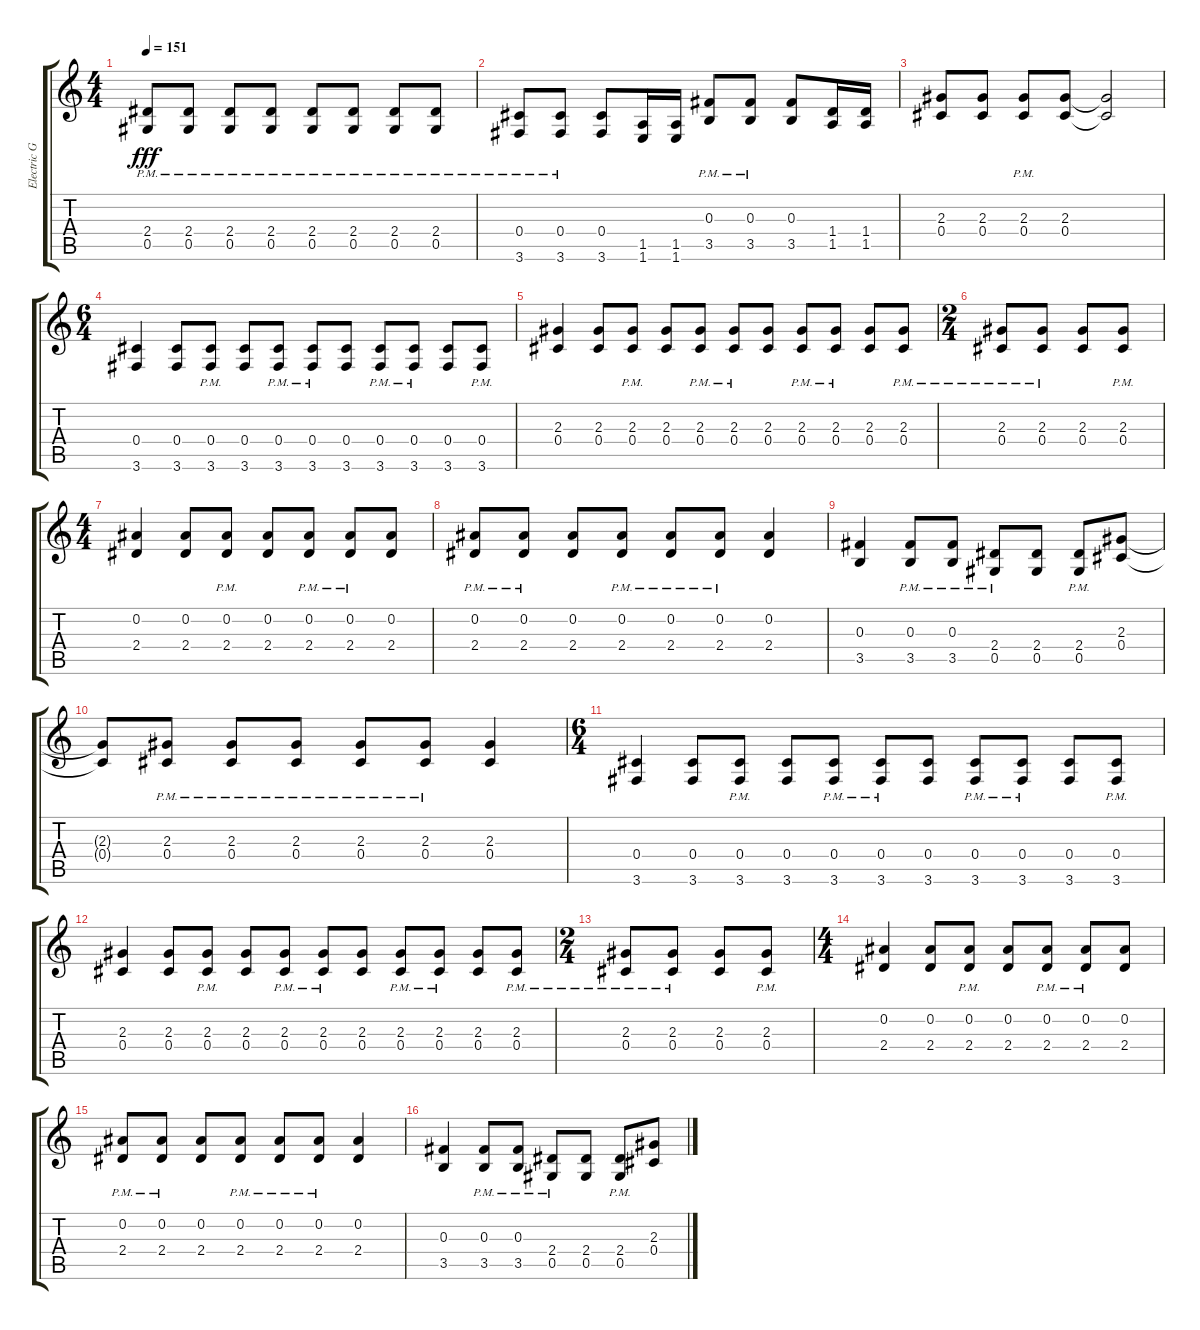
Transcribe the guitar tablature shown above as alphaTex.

\track ("Electric Guitar" "Electric G") {instrument overdrivenguitar}
\staff {score tabs}
\tuning (Eb4 Bb3 Gb3 Db3 Ab2 Eb2) {hide}
\ts (4 4)
\tempo 151
\clef g2
\ks c
(2.4{pm} 0.5{pm}).8{dy fff} (2.4{pm} 0.5{pm}).8 (2.4{pm} 0.5{pm}).8 (2.4{pm} 0.5{pm}).8 (2.4{pm} 0.5{pm}).8 (2.4{pm} 0.5{pm}).8 (2.4{pm} 0.5{pm}).8 (2.4{pm} 0.5{pm}).8 |
(0.4{pm} 3.6{pm}).8 (0.4{pm} 3.6{pm}).8 (0.4 3.6).8 (1.5 1.6).16 (1.5 1.6).16 (0.3{pm} 3.5{pm}).8 (0.3{pm} 3.5{pm}).8 (0.3 3.5).8 (1.4 1.5).16 (1.4 1.5).16 |
(2.3 0.4).8 (2.3 0.4).8 (2.3{pm} 0.4{pm}).8 (2.3 0.4).8 (2.3{t} 0.4{t}).2 |
\ts (6 4)
(0.4 3.6).4 (0.4 3.6).8 (0.4{pm} 3.6{pm}).8 (0.4 3.6).8 (0.4{pm} 3.6{pm}).8 (0.4{pm} 3.6{pm}).8 (0.4 3.6).8 (0.4{pm} 3.6{pm}).8 (0.4{pm} 3.6{pm}).8 (0.4 3.6).8 (0.4{pm} 3.6{pm}).8 |
(2.3 0.4).4 (2.3 0.4).8 (2.3{pm} 0.4{pm}).8 (2.3 0.4).8 (2.3{pm} 0.4{pm}).8 (2.3{pm} 0.4{pm}).8 (2.3 0.4).8 (2.3{pm} 0.4{pm}).8 (2.3{pm} 0.4{pm}).8 (2.3 0.4).8 (2.3{pm} 0.4{pm}).8 |
\ts (2 4)
(2.3{pm} 0.4{pm}).8 (2.3{pm} 0.4{pm}).8 (2.3 0.4).8 (2.3{pm} 0.4{pm}).8 |
\ts (4 4)
(0.2 2.4).4 (0.2 2.4).8 (0.2{pm} 2.4{pm}).8 (0.2 2.4).8 (0.2{pm} 2.4{pm}).8 (0.2{pm} 2.4{pm}).8 (0.2 2.4).8 |
(0.2{pm} 2.4{pm}).8 (0.2{pm} 2.4{pm}).8 (0.2 2.4).8 (0.2{pm} 2.4{pm}).8 (0.2{pm} 2.4{pm}).8 (0.2{pm} 2.4{pm}).8 (0.2 2.4).4 |
(0.3 3.5).4 (0.3{pm} 3.5{pm}).8 (0.3{pm} 3.5{pm}).8 (2.4{pm} 0.5{pm}).8 (2.4 0.5).8 (2.4{pm} 0.5{pm}).8 (2.3 0.4).8 |
(2.3{t} 0.4{t}).8 (2.3{pm} 0.4{pm}).8 (2.3{pm} 0.4{pm}).8 (2.3{pm} 0.4{pm}).8 (2.3{pm} 0.4{pm}).8 (2.3{pm} 0.4{pm}).8 (2.3 0.4).4 |
\ts (6 4)
(0.4 3.6).4 (0.4 3.6).8 (0.4{pm} 3.6{pm}).8 (0.4 3.6).8 (0.4{pm} 3.6{pm}).8 (0.4{pm} 3.6{pm}).8 (0.4 3.6).8 (0.4{pm} 3.6{pm}).8 (0.4{pm} 3.6{pm}).8 (0.4 3.6).8 (0.4{pm} 3.6{pm}).8 |
(2.3 0.4).4 (2.3 0.4).8 (2.3{pm} 0.4{pm}).8 (2.3 0.4).8 (2.3{pm} 0.4{pm}).8 (2.3{pm} 0.4{pm}).8 (2.3 0.4).8 (2.3{pm} 0.4{pm}).8 (2.3{pm} 0.4{pm}).8 (2.3 0.4).8 (2.3{pm} 0.4{pm}).8 |
\ts (2 4)
(2.3{pm} 0.4{pm}).8 (2.3{pm} 0.4{pm}).8 (2.3 0.4).8 (2.3{pm} 0.4{pm}).8 |
\ts (4 4)
(0.2 2.4).4 (0.2 2.4).8 (0.2{pm} 2.4{pm}).8 (0.2 2.4).8 (0.2{pm} 2.4{pm}).8 (0.2{pm} 2.4{pm}).8 (0.2 2.4).8 |
(0.2{pm} 2.4{pm}).8 (0.2{pm} 2.4{pm}).8 (0.2 2.4).8 (0.2{pm} 2.4{pm}).8 (0.2{pm} 2.4{pm}).8 (0.2{pm} 2.4{pm}).8 (0.2 2.4).4 |
(0.3 3.5).4 (0.3{pm} 3.5{pm}).8 (0.3{pm} 3.5{pm}).8 (2.4{pm} 0.5{pm}).8 (2.4 0.5).8 (2.4{pm} 0.5{pm}).8 (2.3 0.4).8
